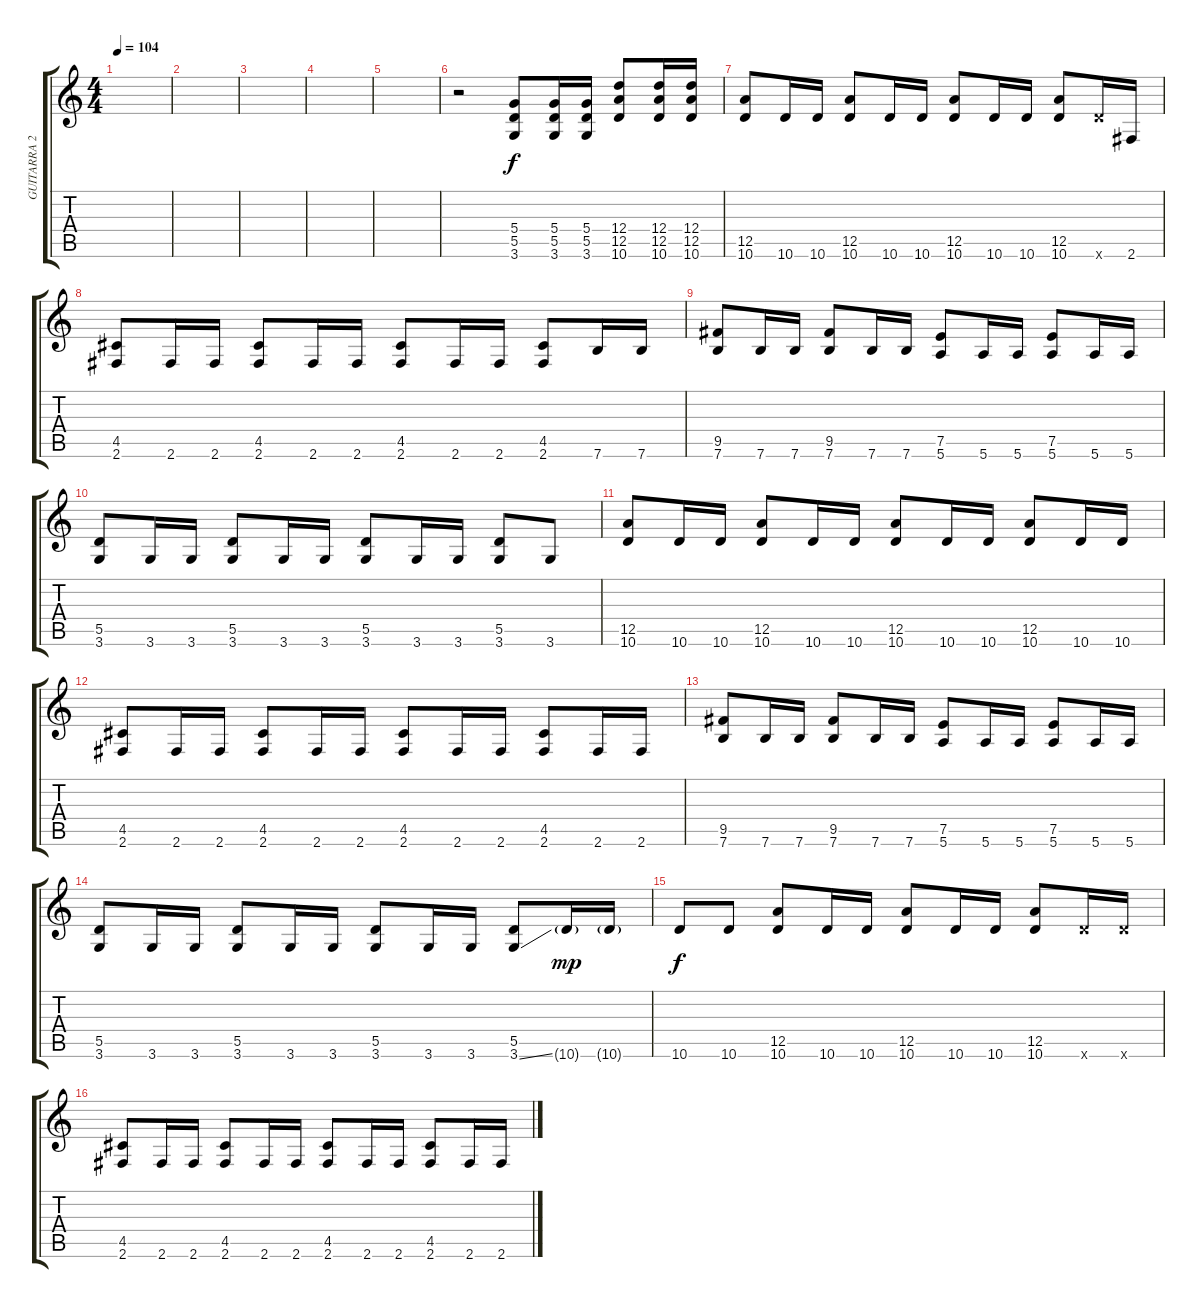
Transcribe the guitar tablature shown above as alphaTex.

\track ("GUITARRA 2" "GUITARRA 2") {instrument electricguitarclean}
\staff {score tabs}
\tuning (E4 B3 G3 D3 A2 E2) {hide}
\ts (4 4)
\tempo 104
\clef g2
\ks c
|
|
|
|
|
r.2 (5.4 5.5 3.6).8 (5.4 5.5 3.6).16 (5.4 5.5 3.6).16 (12.4 12.5 10.6).8 (12.4 12.5 10.6).16 (12.4 12.5 10.6).16 |
(12.5 10.6).8 10.6.16 10.6.16 (12.5 10.6).8 10.6.16 10.6.16 (12.5 10.6).8 10.6.16 10.6.16 (12.5 10.6).8 10.6{x}.16 2.6.16 |
(4.5 2.6).8 2.6.16 2.6.16 (4.5 2.6).8 2.6.16 2.6.16 (4.5 2.6).8 2.6.16 2.6.16 (4.5 2.6).8 7.6.16 7.6.16 |
(9.5 7.6).8 7.6.16 7.6.16 (9.5 7.6).8 7.6.16 7.6.16 (7.5 5.6).8 5.6.16 5.6.16 (7.5 5.6).8 5.6.16 5.6.16 |
(5.5 3.6).8 3.6.16 3.6.16 (5.5 3.6).8 3.6.16 3.6.16 (5.5 3.6).8 3.6.16 3.6.16 (5.5 3.6).8 3.6.8 |
(12.5 10.6).8 10.6.16 10.6.16 (12.5 10.6).8 10.6.16 10.6.16 (12.5 10.6).8 10.6.16 10.6.16 (12.5 10.6).8 10.6.16 10.6.16 |
(4.5 2.6).8 2.6.16 2.6.16 (4.5 2.6).8 2.6.16 2.6.16 (4.5 2.6).8 2.6.16 2.6.16 (4.5 2.6).8 2.6.16 2.6.16 |
(9.5 7.6).8 7.6.16 7.6.16 (9.5 7.6).8 7.6.16 7.6.16 (7.5 5.6).8 5.6.16 5.6.16 (7.5 5.6).8 5.6.16 5.6.16 |
(5.5 3.6).8 3.6.16 3.6.16 (5.5 3.6).8 3.6.16 3.6.16 (5.5 3.6).8 3.6.16 3.6.16 (5.5 3.6{ss}).8 10.6{g}.16{dy mp} 10.6{g}.16 |
10.6.8{dy f} 10.6.8 (12.5 10.6).8 10.6.16 10.6.16 (12.5 10.6).8 10.6.16 10.6.16 (12.5 10.6).8 10.6{x}.16 10.6{x}.16 |
(4.5 2.6).8 2.6.16 2.6.16 (4.5 2.6).8 2.6.16 2.6.16 (4.5 2.6).8 2.6.16 2.6.16 (4.5 2.6).8 2.6.16 2.6{ss}.16
